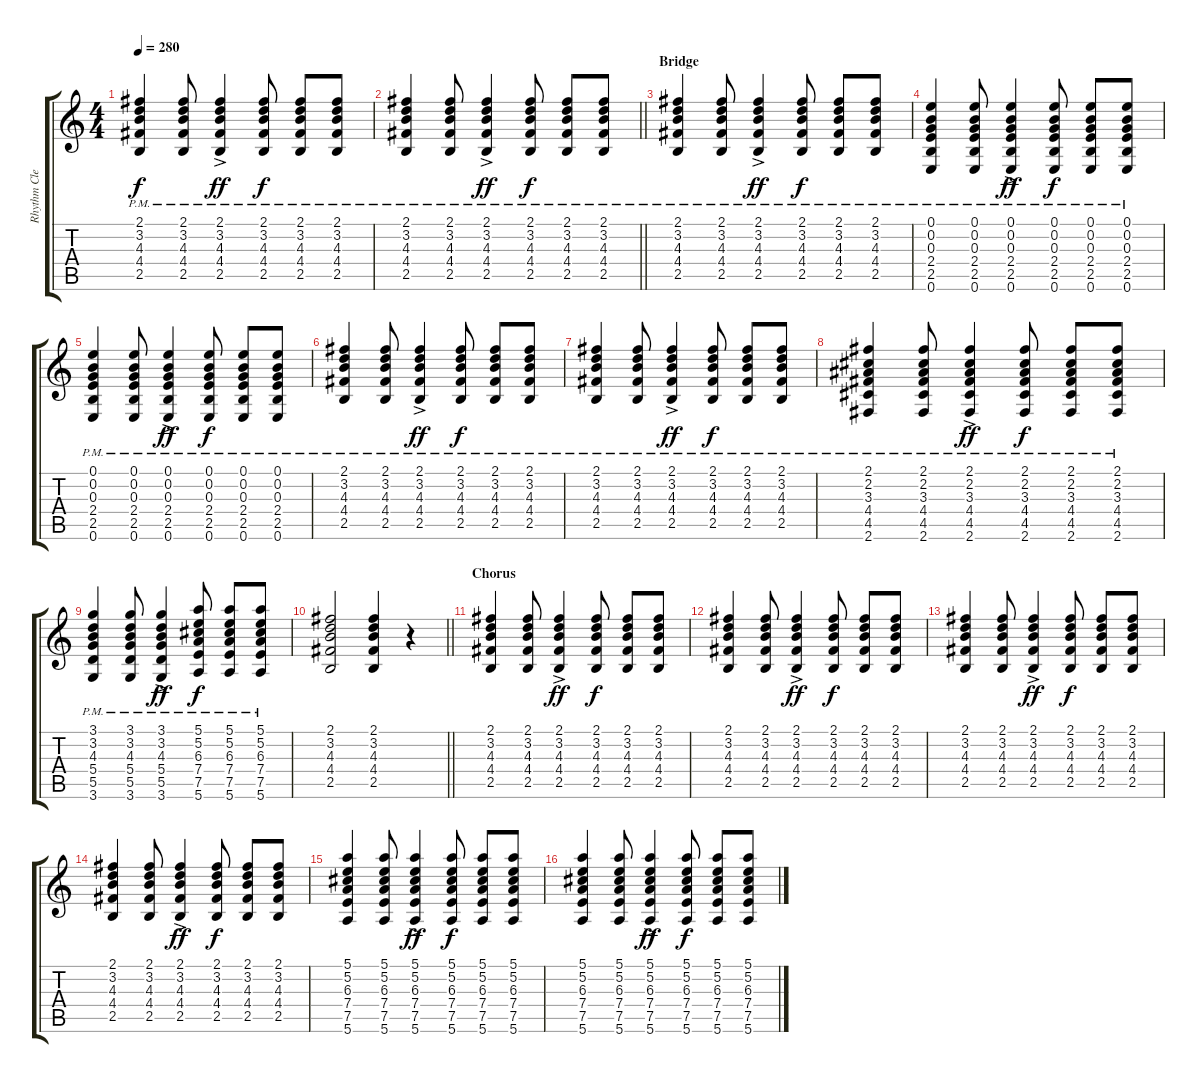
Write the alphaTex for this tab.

\track ("Rhythm Clean" "Rhythm Cle") {instrument acousticguitarsteel}
\staff {score tabs}
\tuning (E4 B3 G3 D3 A2 E2) {hide}
\ts (4 4)
\tempo 280
\clef g2
\ks c
(2.1 3.2{pm} 4.3{pm} 4.4{pm} 2.5{pm}).4{dy f} (2.1 3.2{pm} 4.3{pm} 4.4{pm} 2.5{pm}).8 (2.1 3.2{pm} 4.3{pm} 4.4{ac pm} 2.5{pm}).4{dy ff} (2.1 3.2{pm} 4.3{pm} 4.4{pm} 2.5{pm}).8{dy f} (2.1 3.2{pm} 4.3{pm} 4.4{pm} 2.5{pm}).8 (2.1 3.2{pm} 4.3{pm} 4.4{pm} 2.5{pm}).8 |
\barLineRight lightlight
(2.1 3.2{pm} 4.3{pm} 4.4{pm} 2.5{pm}).4 (2.1 3.2{pm} 4.3{pm} 4.4{pm} 2.5{pm}).8 (2.1 3.2{pm} 4.3{pm} 4.4{ac pm} 2.5{pm}).4{dy ff} (2.1 3.2{pm} 4.3{pm} 4.4{pm} 2.5{pm}).8{dy f} (2.1 3.2{pm} 4.3{pm} 4.4{pm} 2.5{pm}).8 (2.1 3.2{pm} 4.3{pm} 4.4{pm} 2.5{pm}).8 |
\section ("" "Bridge")
(2.1 3.2{pm} 4.3{pm} 4.4{pm} 2.5{pm}).4 (2.1 3.2{pm} 4.3{pm} 4.4{pm} 2.5{pm}).8 (2.1 3.2{pm} 4.3{pm} 4.4{ac pm} 2.5{pm}).4{dy ff} (2.1 3.2{pm} 4.3{pm} 4.4{pm} 2.5{pm}).8{dy f} (2.1 3.2{pm} 4.3{pm} 4.4{pm} 2.5{pm}).8 (2.1 3.2{pm} 4.3{pm} 4.4{pm} 2.5{pm}).8 |
(0.1 0.2{pm} 0.3{pm} 2.4{pm} 2.5{pm} 0.6).4 (0.1 0.2{pm} 0.3{pm} 2.4{pm} 2.5{pm} 0.6).8 (0.1 0.2{pm} 0.3{pm} 2.4{ac pm} 2.5{pm} 0.6).4{dy ff} (0.1 0.2{pm} 0.3{pm} 2.4{pm} 2.5{pm} 0.6).8{dy f} (0.1 0.2{pm} 0.3{pm} 2.4{pm} 2.5{pm} 0.6).8 (0.1 0.2{pm} 0.3{pm} 2.4{pm} 2.5{pm} 0.6).8 |
(0.1 0.2{pm} 0.3{pm} 2.4{pm} 2.5{pm} 0.6).4 (0.1 0.2{pm} 0.3{pm} 2.4{pm} 2.5{pm} 0.6).8 (0.1 0.2{pm} 0.3{pm} 2.4{ac pm} 2.5{pm} 0.6).4{dy ff} (0.1 0.2{pm} 0.3{pm} 2.4{pm} 2.5{pm} 0.6).8{dy f} (0.1 0.2{pm} 0.3{pm} 2.4{pm} 2.5{pm} 0.6).8 (0.1 0.2{pm} 0.3{pm} 2.4{pm} 2.5{pm} 0.6).8 |
(2.1 3.2{pm} 4.3{pm} 4.4{pm} 2.5{pm}).4 (2.1 3.2{pm} 4.3{pm} 4.4{pm} 2.5{pm}).8 (2.1 3.2{pm} 4.3{pm} 4.4{ac pm} 2.5{pm}).4{dy ff} (2.1 3.2{pm} 4.3{pm} 4.4{pm} 2.5{pm}).8{dy f} (2.1 3.2{pm} 4.3{pm} 4.4{pm} 2.5{pm}).8 (2.1 3.2{pm} 4.3{pm} 4.4{pm} 2.5{pm}).8 |
(2.1 3.2{pm} 4.3{pm} 4.4{pm} 2.5{pm}).4 (2.1 3.2{pm} 4.3{pm} 4.4{pm} 2.5{pm}).8 (2.1 3.2{pm} 4.3{pm} 4.4{ac pm} 2.5{pm}).4{dy ff} (2.1 3.2{pm} 4.3{pm} 4.4{pm} 2.5{pm}).8{dy f} (2.1 3.2{pm} 4.3{pm} 4.4{pm} 2.5{pm}).8 (2.1 3.2{pm} 4.3{pm} 4.4{pm} 2.5{pm}).8 |
(2.1 2.2{pm} 3.3{pm} 4.4{pm} 4.5{pm} 2.6).4 (2.1 2.2{pm} 3.3{pm} 4.4{pm} 4.5{pm} 2.6).8 (2.1 2.2{pm} 3.3{ac pm} 4.4{pm} 4.5{pm} 2.6).4{dy ff} (2.1 2.2{pm} 3.3{pm} 4.4{pm} 4.5{pm} 2.6).8{dy f} (2.1 2.2{pm} 3.3{pm} 4.4{pm} 4.5{pm} 2.6).8 (2.1 2.2{pm} 3.3{pm} 4.4{pm} 4.5{pm} 2.6).8 |
(3.1 3.2{pm} 4.3{pm} 5.4{pm} 5.5{pm} 3.6).4 (3.1 3.2{pm} 4.3{pm} 5.4{pm} 5.5{pm} 3.6).8 (3.1 3.2{ac pm} 4.3{pm} 5.4{pm} 5.5{pm} 3.6).4{dy ff} (5.1 5.2{pm} 6.3{pm} 7.4{pm} 7.5{pm} 5.6).8{dy f} (5.1 5.2{pm} 6.3{pm} 7.4{pm} 7.5{pm} 5.6).8 (5.1 5.2{pm} 6.3{pm} 7.4{pm} 7.5{pm} 5.6).8 |
\barLineRight lightlight
(2.1 3.2 4.3 4.4 2.5).2 (2.1 3.2 4.3 4.4 2.5).4 r.4 |
\section ("" "Chorus")
(2.1 3.2 4.3 4.4 2.5).4 (2.1 3.2 4.3 4.4 2.5).8 (2.1 3.2 4.3 4.4{ac} 2.5).4{dy ff} (2.1 3.2 4.3 4.4 2.5).8{dy f} (2.1 3.2 4.3 4.4 2.5).8 (2.1 3.2 4.3 4.4 2.5).8 |
(2.1 3.2 4.3 4.4 2.5).4 (2.1 3.2 4.3 4.4 2.5).8 (2.1 3.2 4.3 4.4{ac} 2.5).4{dy ff} (2.1 3.2 4.3 4.4 2.5).8{dy f} (2.1 3.2 4.3 4.4 2.5).8 (2.1 3.2 4.3 4.4 2.5).8 |
(2.1 3.2 4.3 4.4 2.5).4 (2.1 3.2 4.3 4.4 2.5).8 (2.1 3.2 4.3 4.4{ac} 2.5).4{dy ff} (2.1 3.2 4.3 4.4 2.5).8{dy f} (2.1 3.2 4.3 4.4 2.5).8 (2.1 3.2 4.3 4.4 2.5).8 |
(2.1 3.2 4.3 4.4 2.5).4 (2.1 3.2 4.3 4.4 2.5).8 (2.1 3.2 4.3 4.4{ac} 2.5).4{dy ff} (2.1 3.2 4.3 4.4 2.5).8{dy f} (2.1 3.2 4.3 4.4 2.5).8 (2.1 3.2 4.3 4.4 2.5).8 |
(5.1 5.2 6.3 7.4 7.5 5.6).4 (5.1 5.2 6.3 7.4 7.5 5.6).8 (5.1 5.2{ac} 6.3 7.4 7.5 5.6).4{dy ff} (5.1 5.2 6.3 7.4 7.5 5.6).8{dy f} (5.1 5.2 6.3 7.4 7.5 5.6).8 (5.1 5.2 6.3 7.4 7.5 5.6).8 |
(5.1 5.2 6.3 7.4 7.5 5.6).4 (5.1 5.2 6.3 7.4 7.5 5.6).8 (5.1 5.2{ac} 6.3 7.4 7.5 5.6).4{dy ff} (5.1 5.2 6.3 7.4 7.5 5.6).8{dy f} (5.1 5.2 6.3 7.4 7.5 5.6).8 (5.1 5.2 6.3 7.4 7.5 5.6).8
